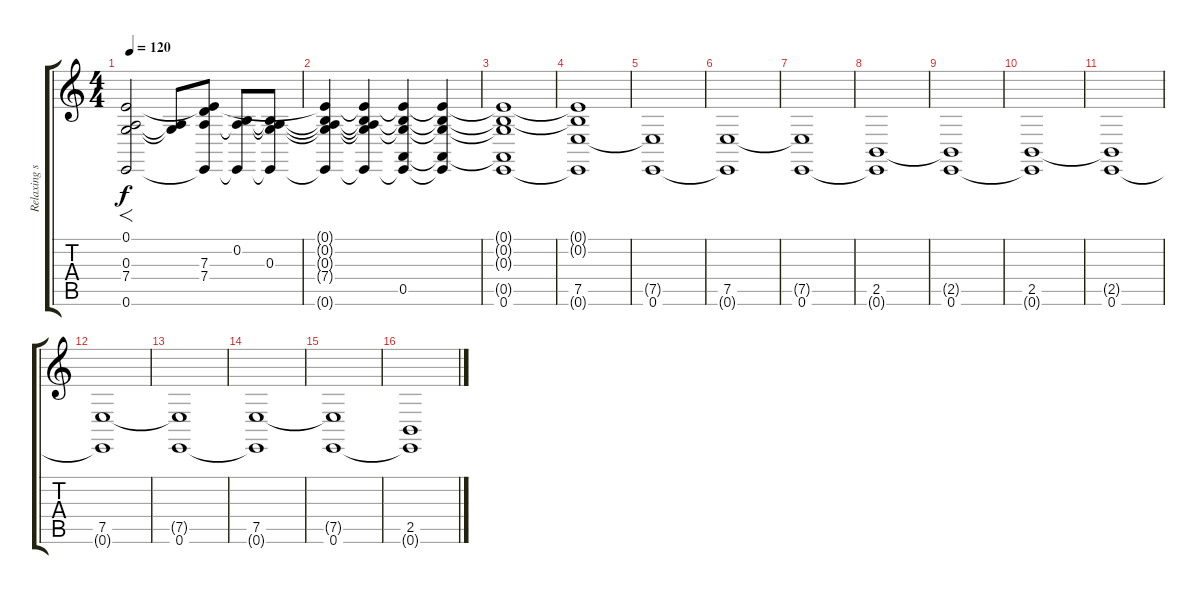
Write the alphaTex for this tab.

\track ("Relaxing surf :)" "Relaxing s") {instrument seashore}
\staff {score tabs}
\tuning (E4 B3 G3 D3 A2 E2) {hide}
\ts (4 4)
\tempo 120
\clef g2
\ks c
(0.1 0.3 7.4 0.6).2{f dy f instrument seashore} (0.3{t} 7.4{t}).8 (0.1{t} 7.3 7.4 0.6{t}).8 (0.2 7.4{t} 0.6{t}).8 (0.2{t} 0.3 7.4{t} 0.6{t}).8 |
(0.1{t} 0.2{t} 0.3{t} 7.4{t} 0.6{t}).4 (0.1{t} 0.2{t} 0.3{t} 7.4{t} 0.6{t}).4 (0.1{t} 0.2{t} 0.3{t} 0.5 0.6{t}).4 (0.1{t} 0.2{t} 0.3{t} 0.5{t} 0.6{t}).4 |
(0.1{t} 0.2{t} 0.3{t} 0.5{t} 0.6).1 |
(0.1{t} 0.2{t} 7.5 0.6{t}).1 |
(7.5{t} 0.6).1 |
(7.5 0.6{t}).1 |
(7.5{t} 0.6).1 |
(2.5 0.6{t}).1 |
(2.5{t} 0.6).1 |
(2.5 0.6{t}).1 |
(2.5{t} 0.6).1 |
(7.5 0.6{t}).1 |
(7.5{t} 0.6).1 |
(7.5 0.6{t}).1 |
(7.5{t} 0.6).1 |
(2.5 0.6{t}).1
